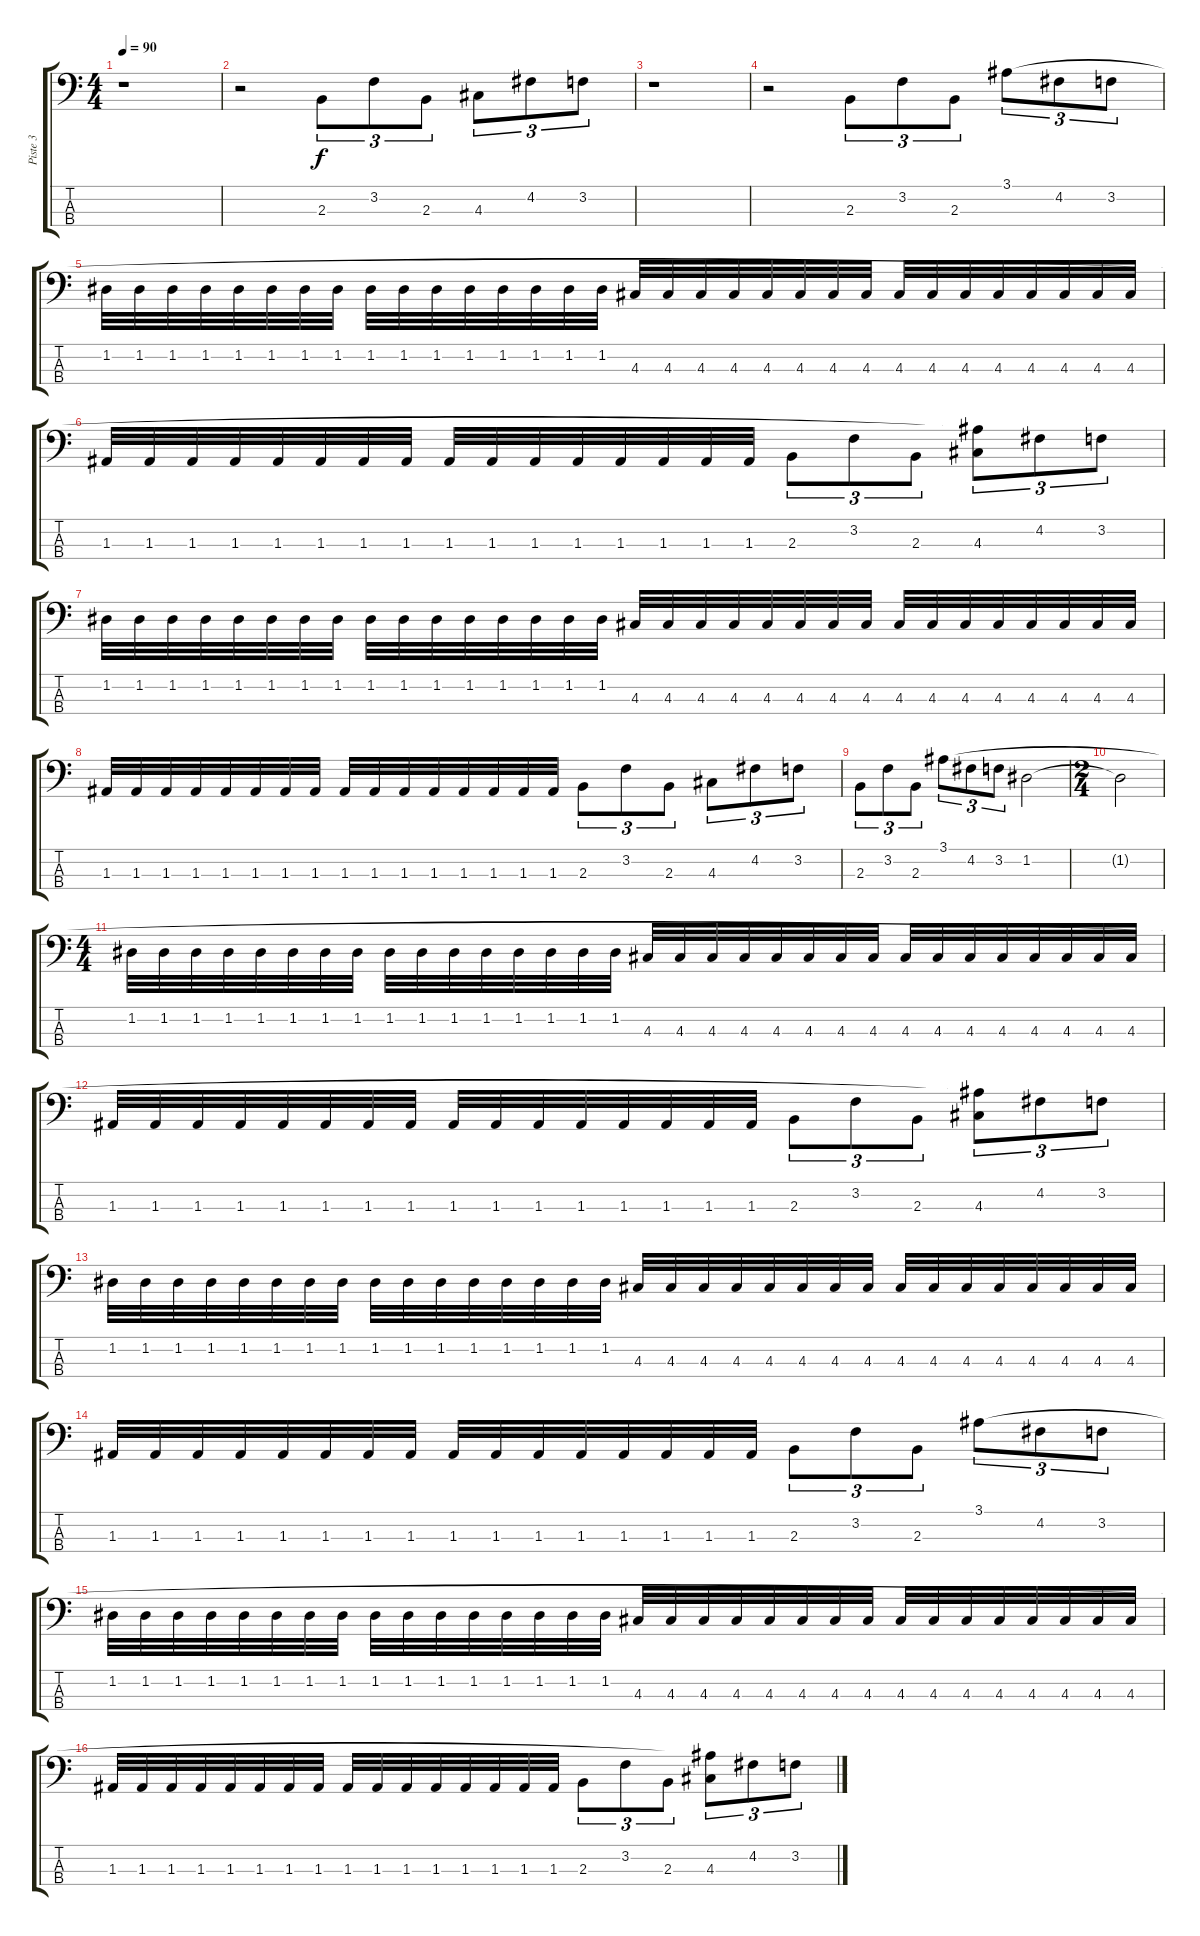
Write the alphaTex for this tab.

\track ("Piste 3" "Piste 3") {instrument electricbassfinger}
\staff {score tabs}
\tuning (G2 D2 A1 D1) {hide}
\ts (4 4)
\tempo 90
\clef f4
\ks c
r.1{dy f instrument electricbassfinger} |
r.2 2.3.8{tu (3 2)} 3.2.8{tu (3 2)} 2.3.8{tu (3 2)} 4.3.8{tu (3 2)} 4.2.8{tu (3 2)} 3.2.8{tu (3 2)} |
r.1 |
r.2 2.3.8{tu (3 2)} 3.2.8{tu (3 2)} 2.3.8{tu (3 2)} 3.1.8{tu (3 2)} 4.2.8{tu (3 2)} 3.2.8{tu (3 2)} |
1.2.32 1.2.32 1.2.32 1.2.32 1.2.32 1.2.32 1.2.32 1.2.32 1.2.32 1.2.32 1.2.32 1.2.32 1.2.32 1.2.32 1.2.32 1.2.32 4.3.32 4.3.32 4.3.32 4.3.32 4.3.32 4.3.32 4.3.32 4.3.32 4.3.32 4.3.32 4.3.32 4.3.32 4.3.32 4.3.32 4.3.32 4.3.32 |
1.3.32 1.3.32 1.3.32 1.3.32 1.3.32 1.3.32 1.3.32 1.3.32 1.3.32 1.3.32 1.3.32 1.3.32 1.3.32 1.3.32 1.3.32 1.3.32 2.3.8{tu (3 2)} 3.2.8{tu (3 2)} 2.3.8{tu (3 2)} (3.1{t} 4.3).8{tu (3 2)} 4.2.8{tu (3 2)} 3.2.8{tu (3 2)} |
1.2.32 1.2.32 1.2.32 1.2.32 1.2.32 1.2.32 1.2.32 1.2.32 1.2.32 1.2.32 1.2.32 1.2.32 1.2.32 1.2.32 1.2.32 1.2.32 4.3.32 4.3.32 4.3.32 4.3.32 4.3.32 4.3.32 4.3.32 4.3.32 4.3.32 4.3.32 4.3.32 4.3.32 4.3.32 4.3.32 4.3.32 4.3.32 |
1.3.32 1.3.32 1.3.32 1.3.32 1.3.32 1.3.32 1.3.32 1.3.32 1.3.32 1.3.32 1.3.32 1.3.32 1.3.32 1.3.32 1.3.32 1.3.32 2.3.8{tu (3 2)} 3.2.8{tu (3 2)} 2.3.8{tu (3 2)} 4.3.8{tu (3 2)} 4.2.8{tu (3 2)} 3.2.8{tu (3 2)} |
2.3.8{tu (3 2)} 3.2.8{tu (3 2)} 2.3.8{tu (3 2)} 3.1.8{tu (3 2)} 4.2.8{tu (3 2)} 3.2.8{tu (3 2)} 1.2.2 |
\ts (2 4)
1.2{t}.2 |
\ts (4 4)
1.2.32 1.2.32 1.2.32 1.2.32 1.2.32 1.2.32 1.2.32 1.2.32 1.2.32 1.2.32 1.2.32 1.2.32 1.2.32 1.2.32 1.2.32 1.2.32 4.3.32 4.3.32 4.3.32 4.3.32 4.3.32 4.3.32 4.3.32 4.3.32 4.3.32 4.3.32 4.3.32 4.3.32 4.3.32 4.3.32 4.3.32 4.3.32 |
1.3.32 1.3.32 1.3.32 1.3.32 1.3.32 1.3.32 1.3.32 1.3.32 1.3.32 1.3.32 1.3.32 1.3.32 1.3.32 1.3.32 1.3.32 1.3.32 2.3.8{tu (3 2)} 3.2.8{tu (3 2)} 2.3.8{tu (3 2)} (3.1{t} 4.3).8{tu (3 2)} 4.2.8{tu (3 2)} 3.2.8{tu (3 2)} |
1.2.32 1.2.32 1.2.32 1.2.32 1.2.32 1.2.32 1.2.32 1.2.32 1.2.32 1.2.32 1.2.32 1.2.32 1.2.32 1.2.32 1.2.32 1.2.32 4.3.32 4.3.32 4.3.32 4.3.32 4.3.32 4.3.32 4.3.32 4.3.32 4.3.32 4.3.32 4.3.32 4.3.32 4.3.32 4.3.32 4.3.32 4.3.32 |
1.3.32 1.3.32 1.3.32 1.3.32 1.3.32 1.3.32 1.3.32 1.3.32 1.3.32 1.3.32 1.3.32 1.3.32 1.3.32 1.3.32 1.3.32 1.3.32 2.3.8{tu (3 2)} 3.2.8{tu (3 2)} 2.3.8{tu (3 2)} 3.1.8{tu (3 2)} 4.2.8{tu (3 2)} 3.2.8{tu (3 2)} |
1.2.32 1.2.32 1.2.32 1.2.32 1.2.32 1.2.32 1.2.32 1.2.32 1.2.32 1.2.32 1.2.32 1.2.32 1.2.32 1.2.32 1.2.32 1.2.32 4.3.32 4.3.32 4.3.32 4.3.32 4.3.32 4.3.32 4.3.32 4.3.32 4.3.32 4.3.32 4.3.32 4.3.32 4.3.32 4.3.32 4.3.32 4.3.32 |
1.3.32 1.3.32 1.3.32 1.3.32 1.3.32 1.3.32 1.3.32 1.3.32 1.3.32 1.3.32 1.3.32 1.3.32 1.3.32 1.3.32 1.3.32 1.3.32 2.3.8{tu (3 2)} 3.2.8{tu (3 2)} 2.3.8{tu (3 2)} (3.1{t} 4.3).8{tu (3 2)} 4.2.8{tu (3 2)} 3.2.8{tu (3 2)}
